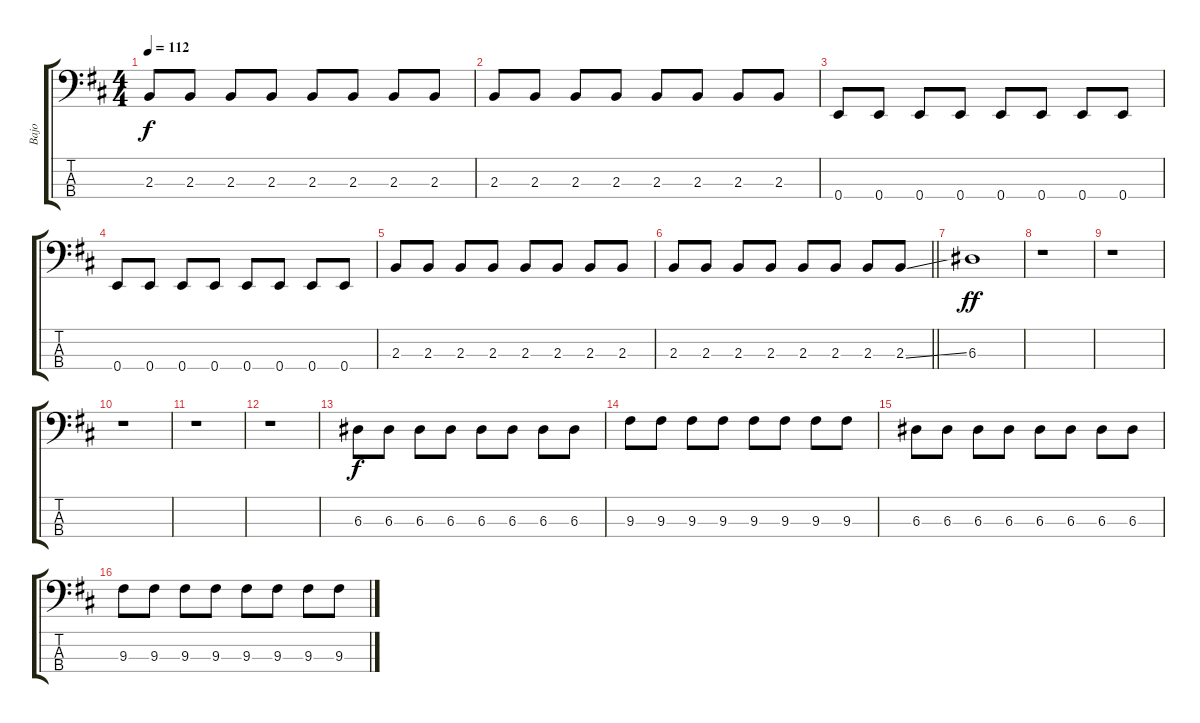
\track ("Bajo" "Bajo") {instrument electricbasspick}
\staff {score tabs}
\tuning (G2 D2 A1 E1) {hide}
\ts (4 4)
\tempo 112
\clef f4
\ks d
2.3.8{dy f} 2.3.8 2.3.8 2.3.8 2.3.8 2.3.8 2.3.8 2.3.8 |
2.3.8 2.3.8 2.3.8 2.3.8 2.3.8 2.3.8 2.3.8 2.3.8 |
0.4.8 0.4.8 0.4.8 0.4.8 0.4.8 0.4.8 0.4.8 0.4.8 |
0.4.8 0.4.8 0.4.8 0.4.8 0.4.8 0.4.8 0.4.8 0.4.8 |
2.3.8 2.3.8 2.3.8 2.3.8 2.3.8 2.3.8 2.3.8 2.3.8 |
\barLineRight lightlight
2.3.8 2.3.8 2.3.8 2.3.8 2.3.8 2.3.8 2.3.8 2.3{ss}.8 |
6.3.1{dy ff} |
r.1 |
r.1 |
r.1 |
r.1 |
r.1 |
6.3.8{dy f} 6.3.8 6.3.8 6.3.8 6.3.8 6.3.8 6.3.8 6.3.8 |
9.3.8 9.3.8 9.3.8 9.3.8 9.3.8 9.3.8 9.3.8 9.3.8 |
6.3.8 6.3.8 6.3.8 6.3.8 6.3.8 6.3.8 6.3.8 6.3.8 |
9.3.8 9.3.8 9.3.8 9.3.8 9.3.8 9.3.8 9.3.8 9.3.8
